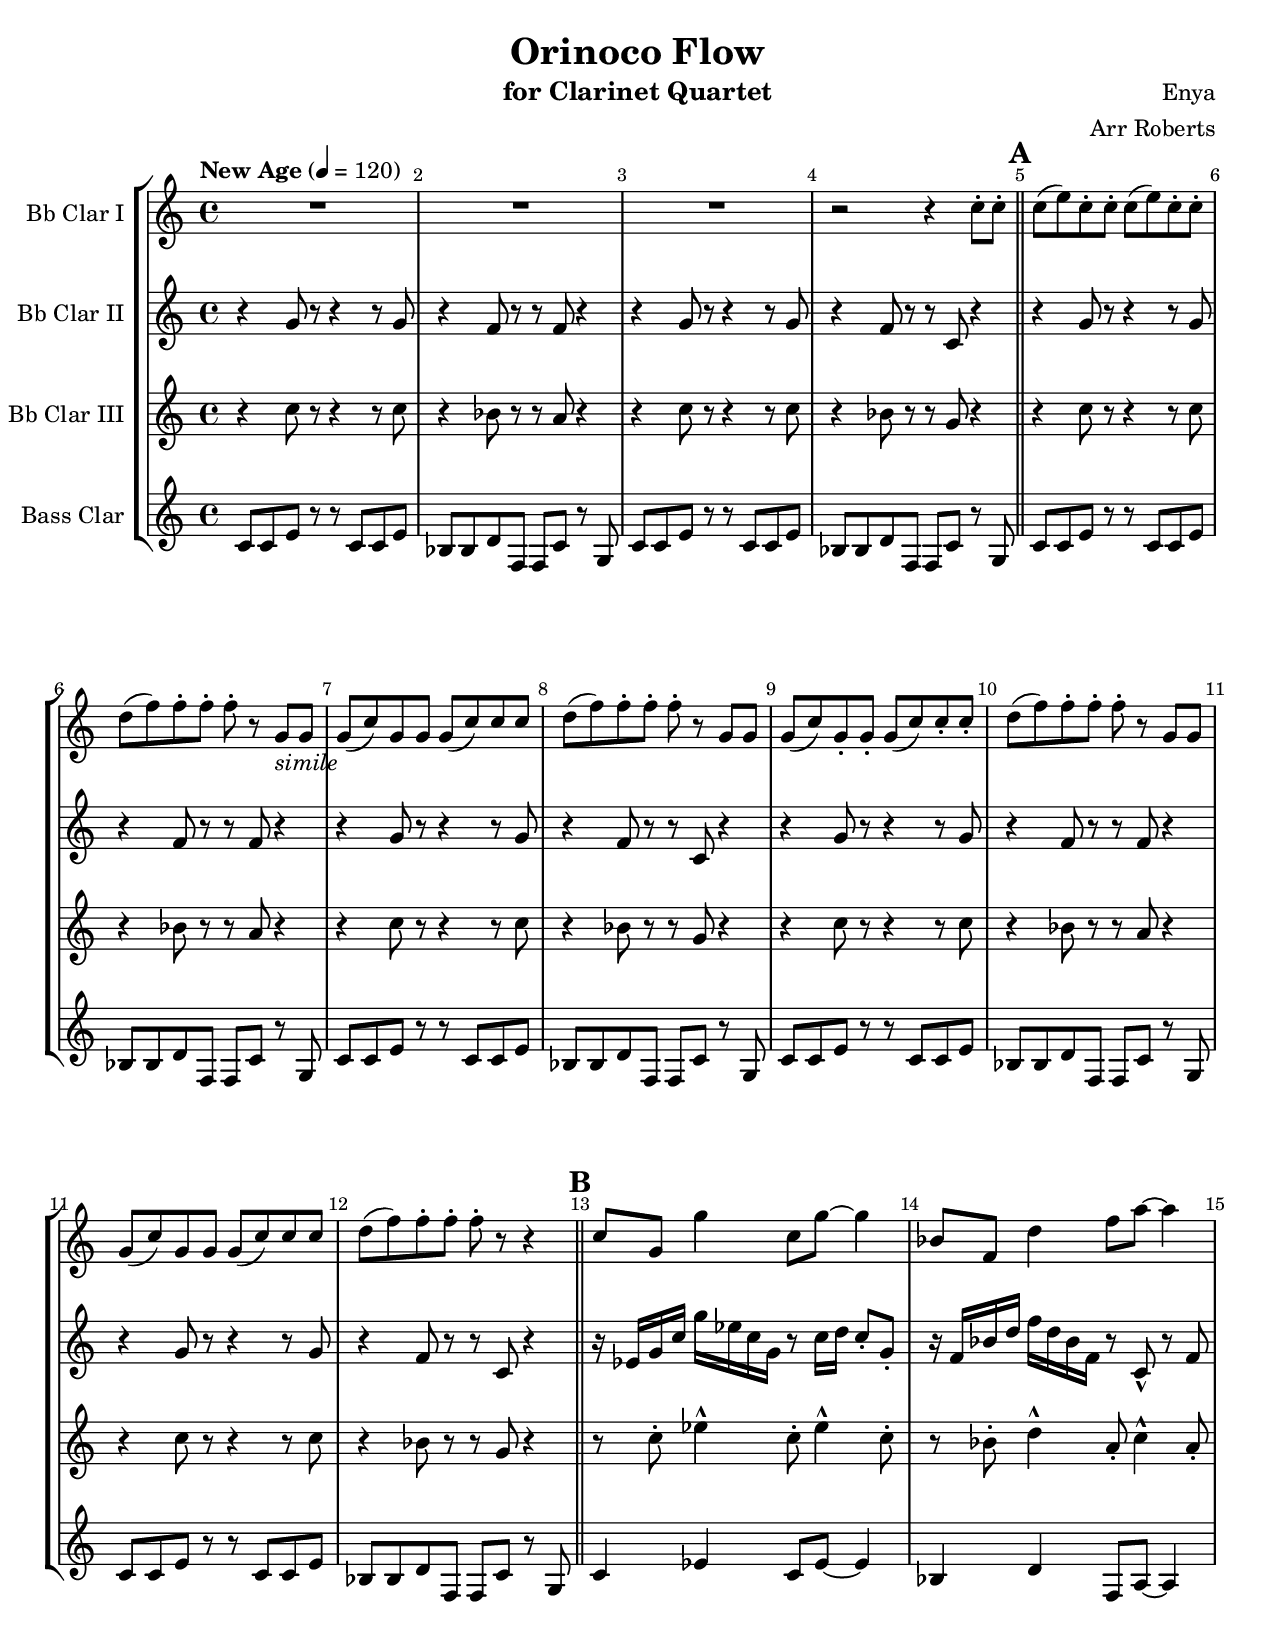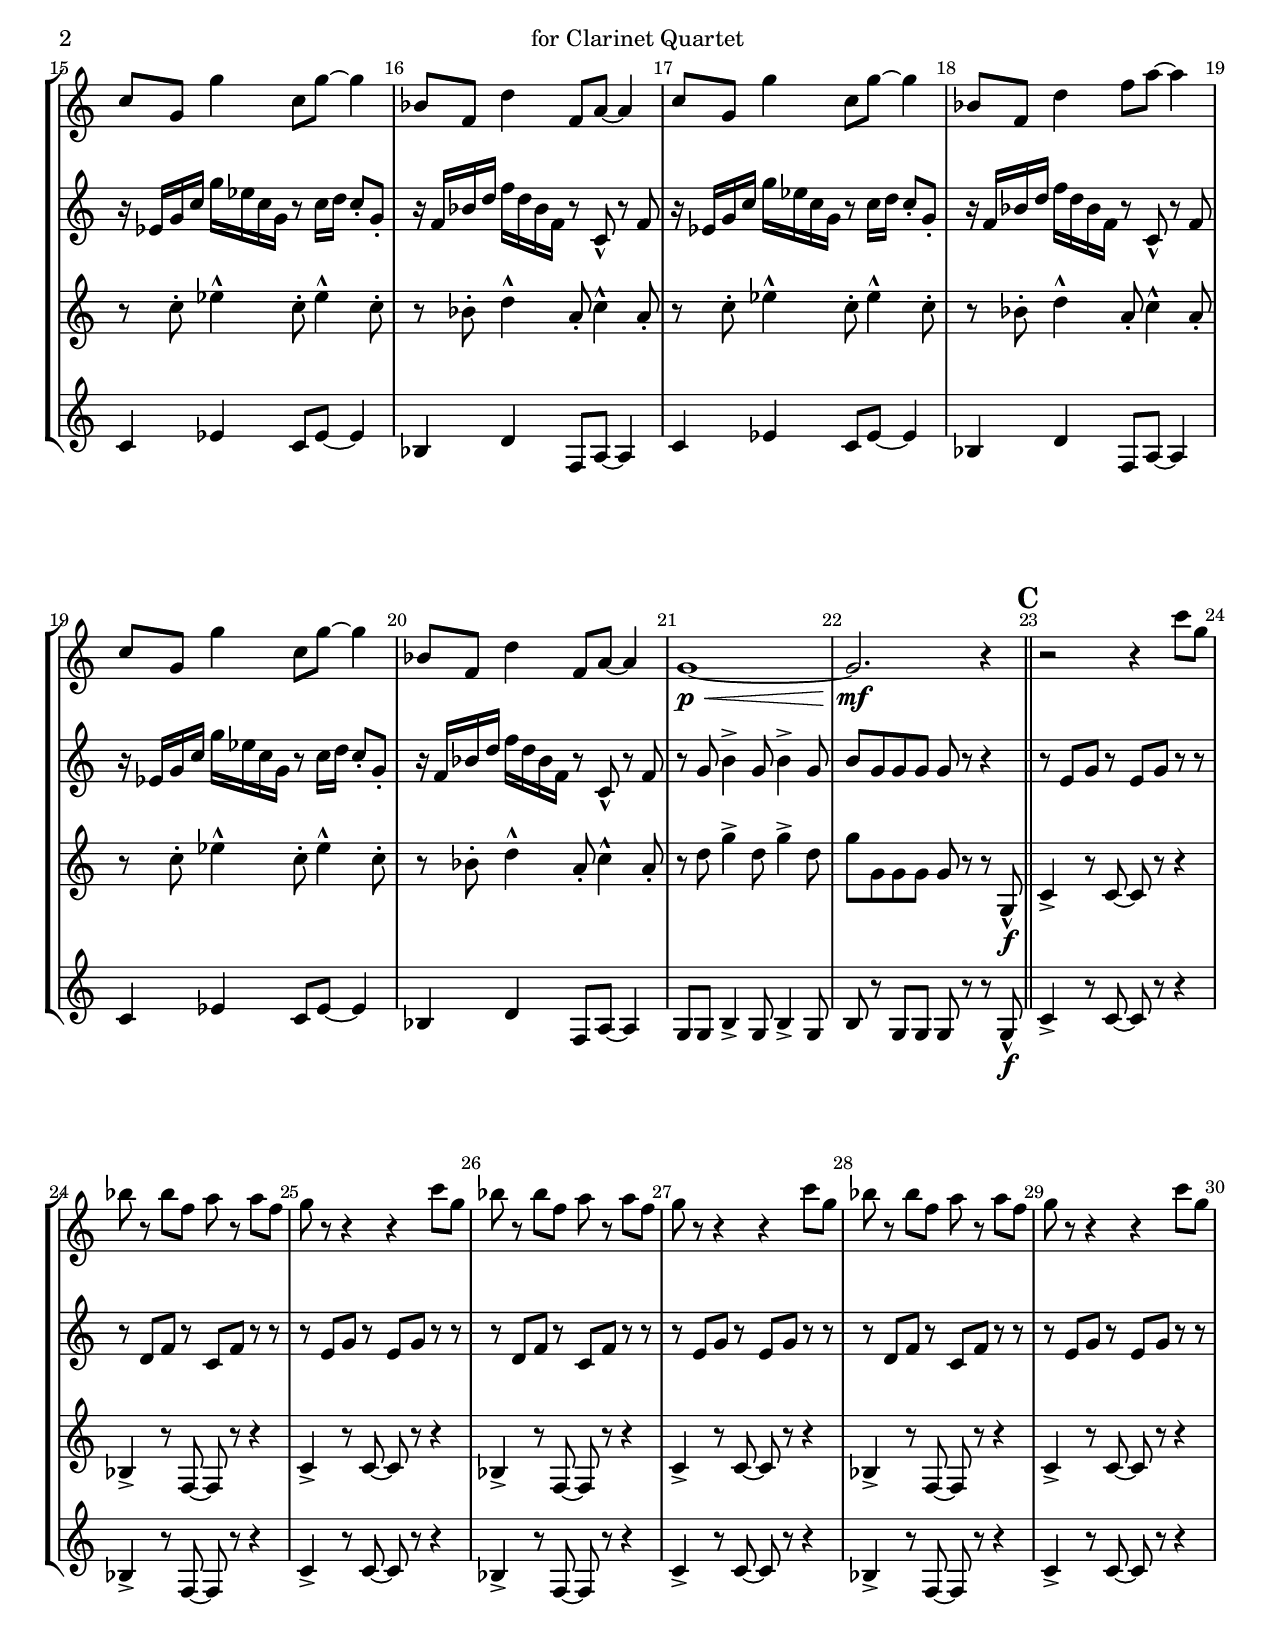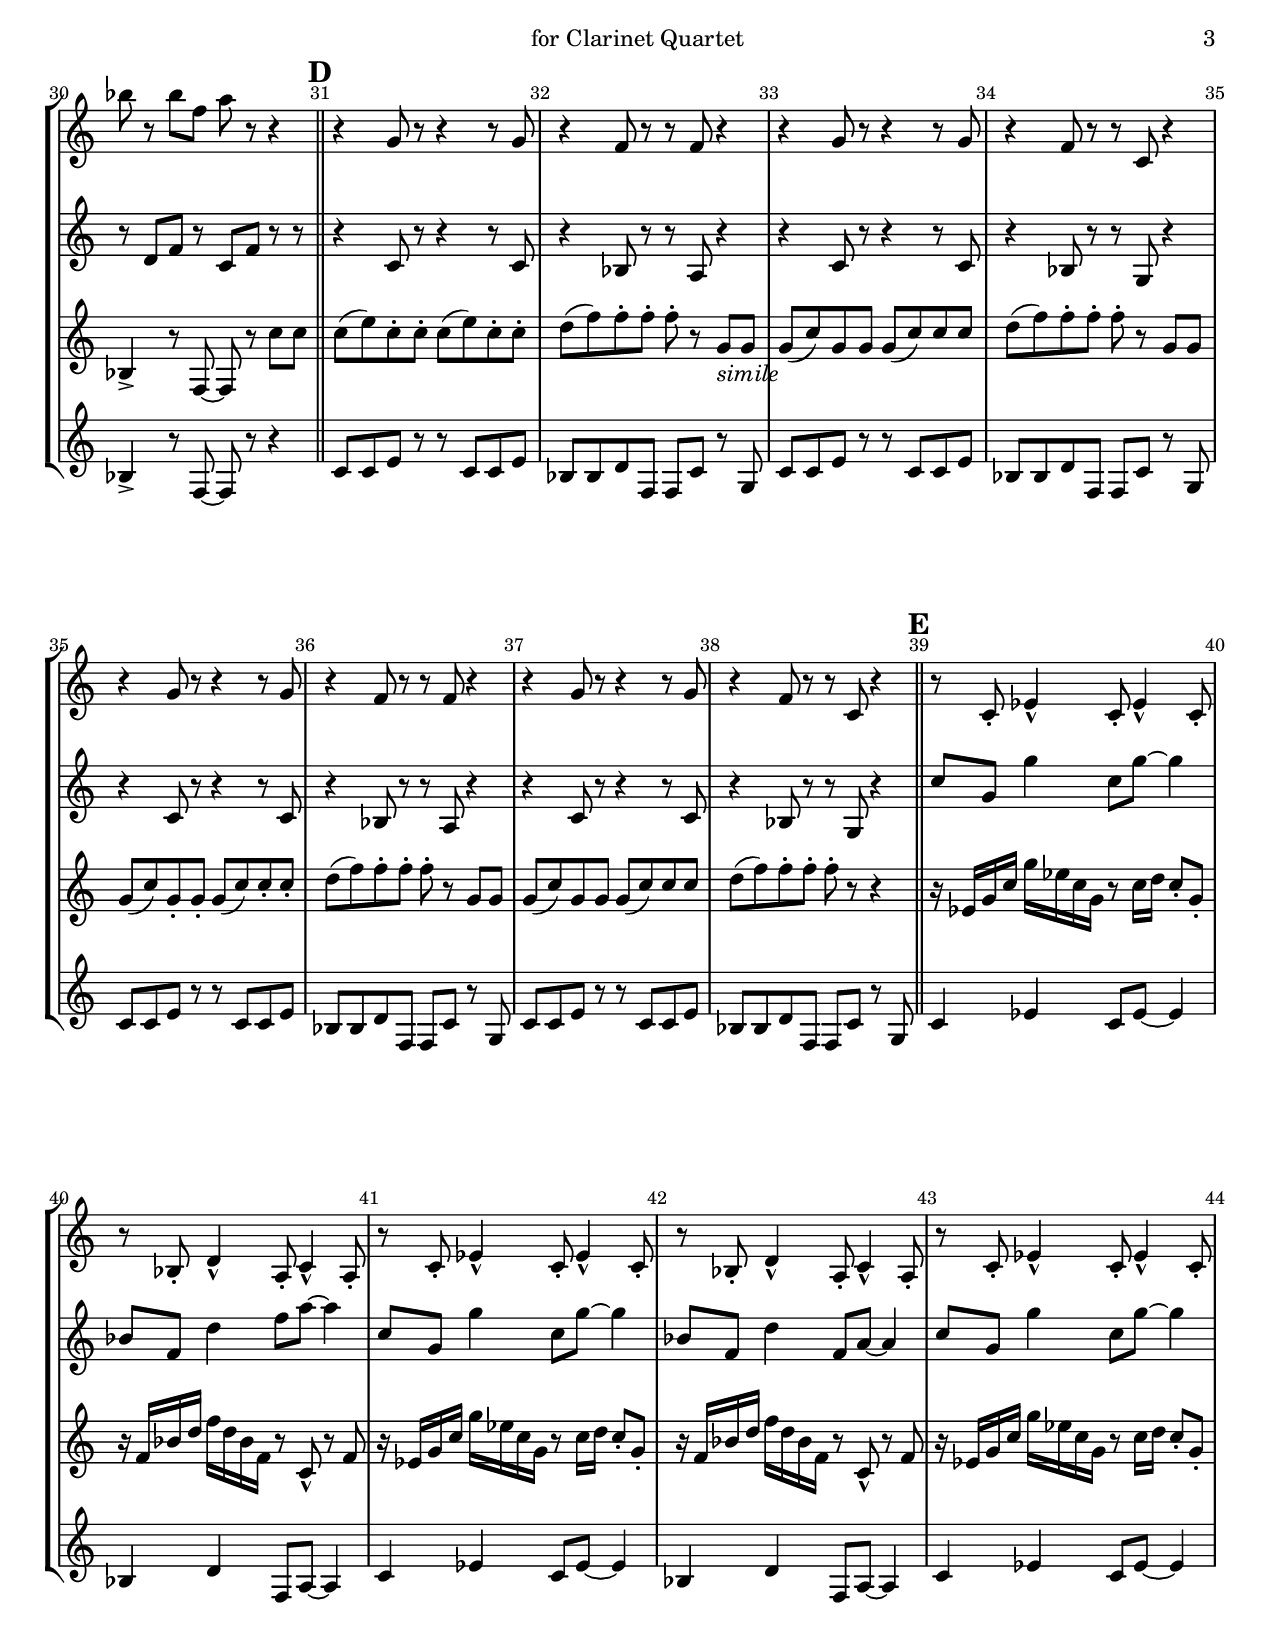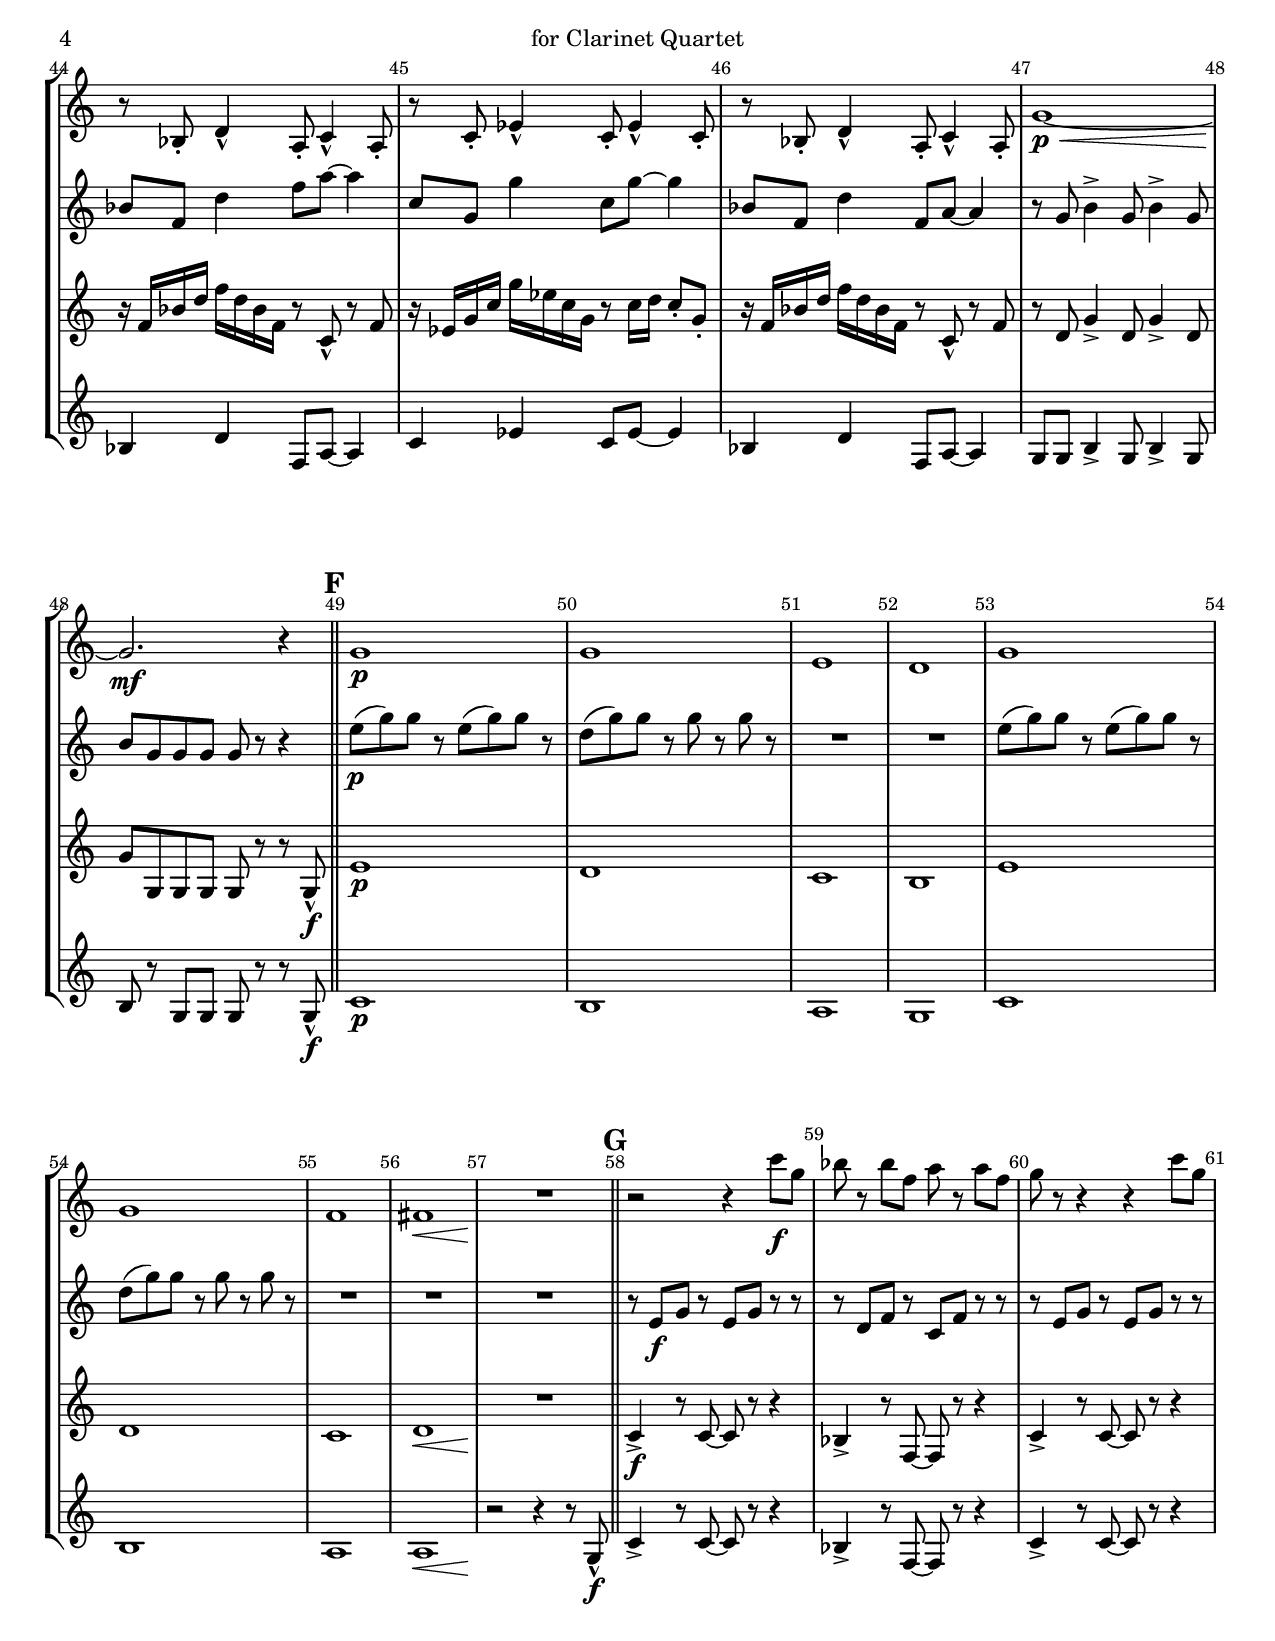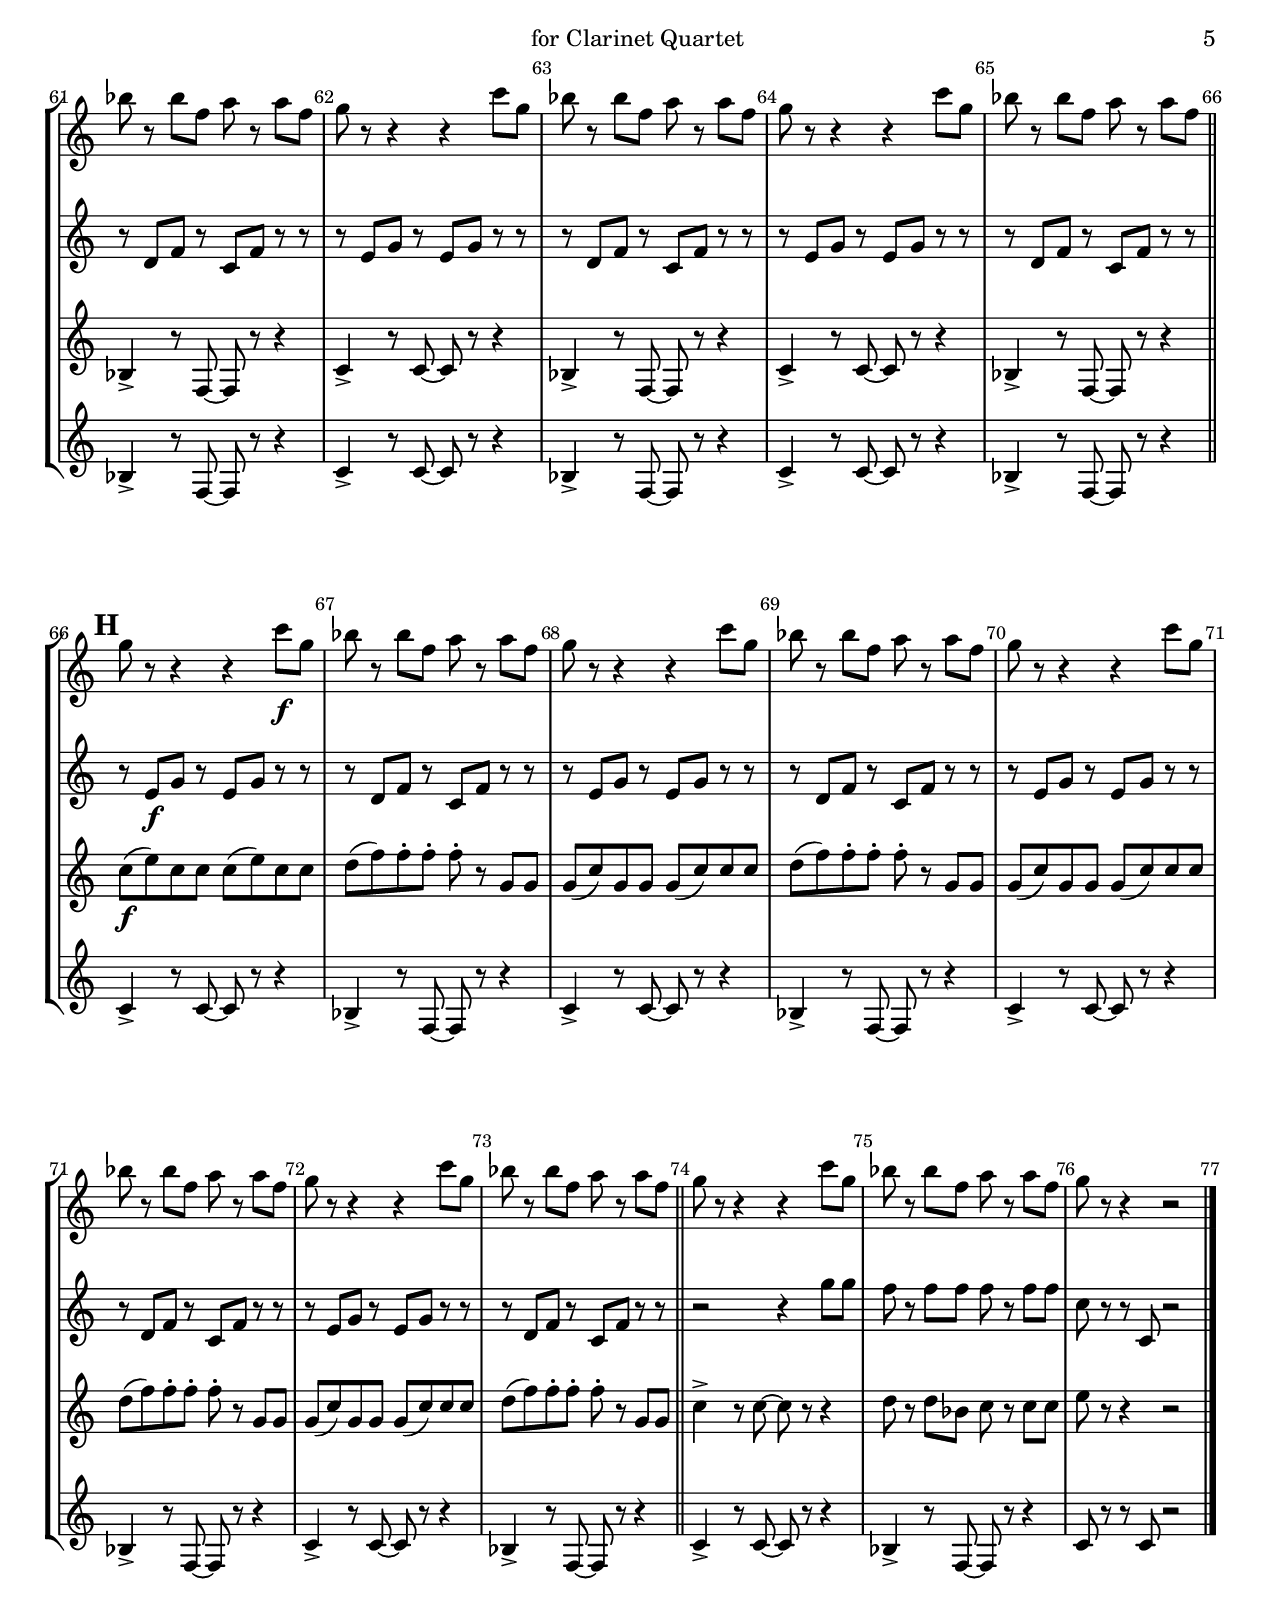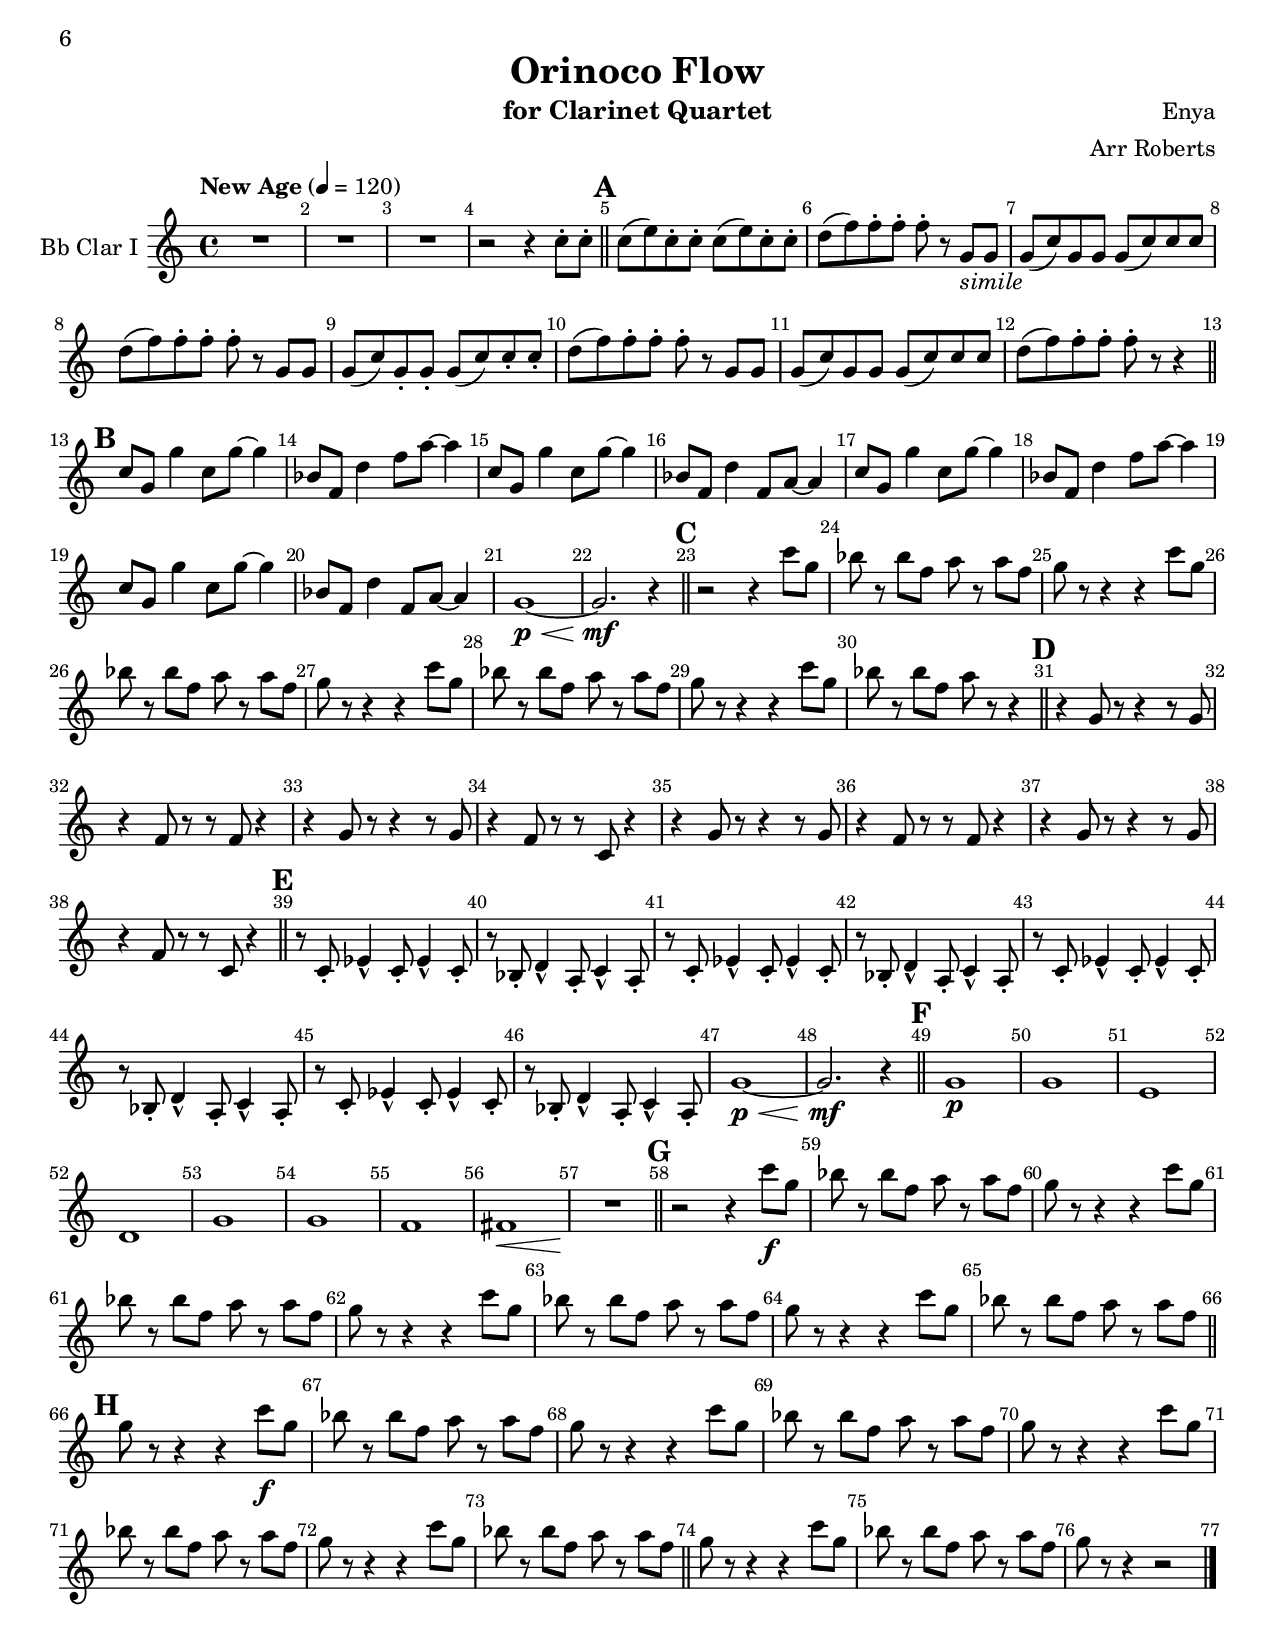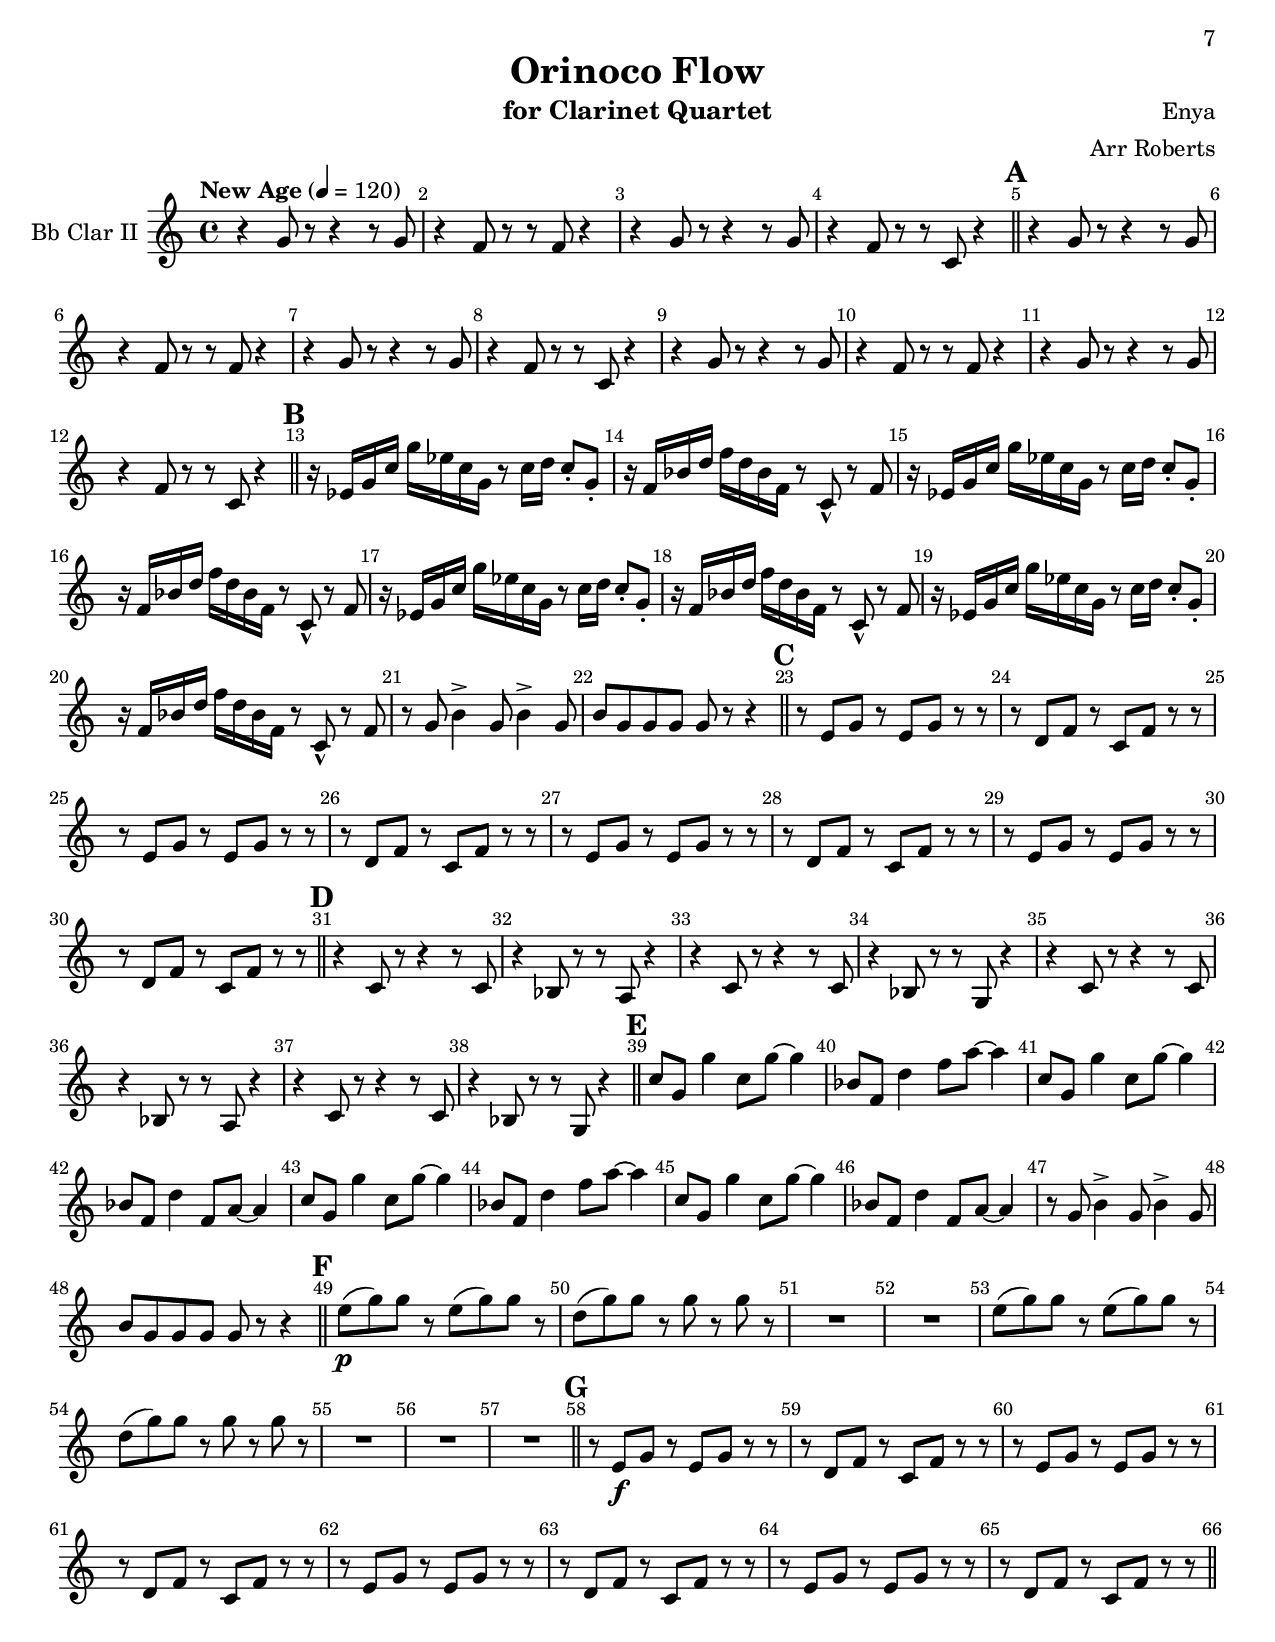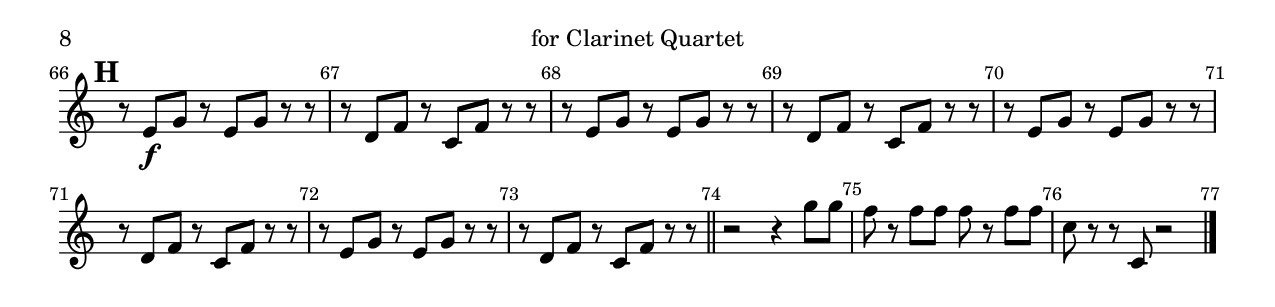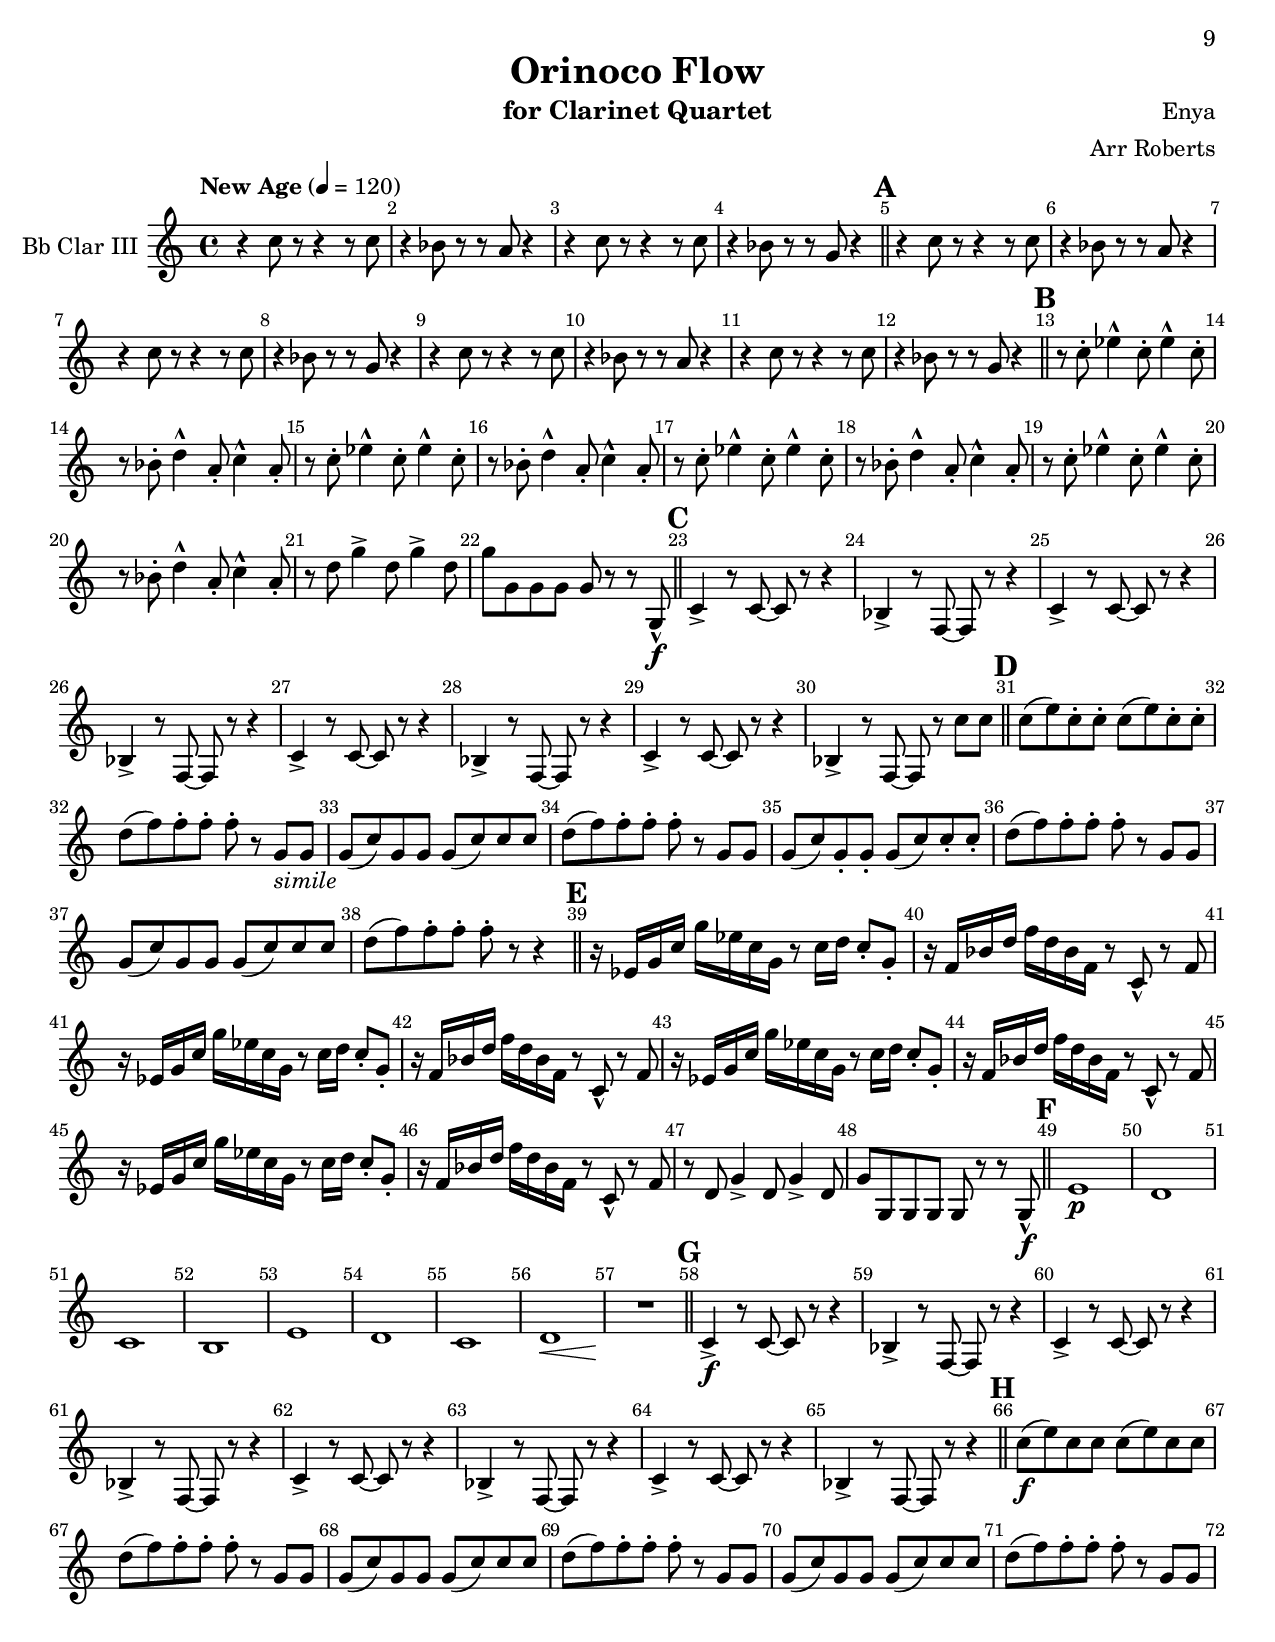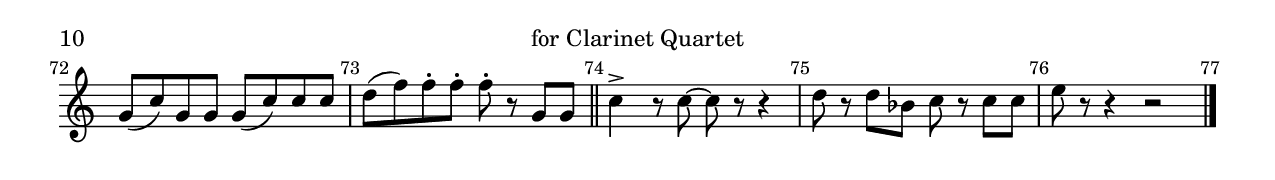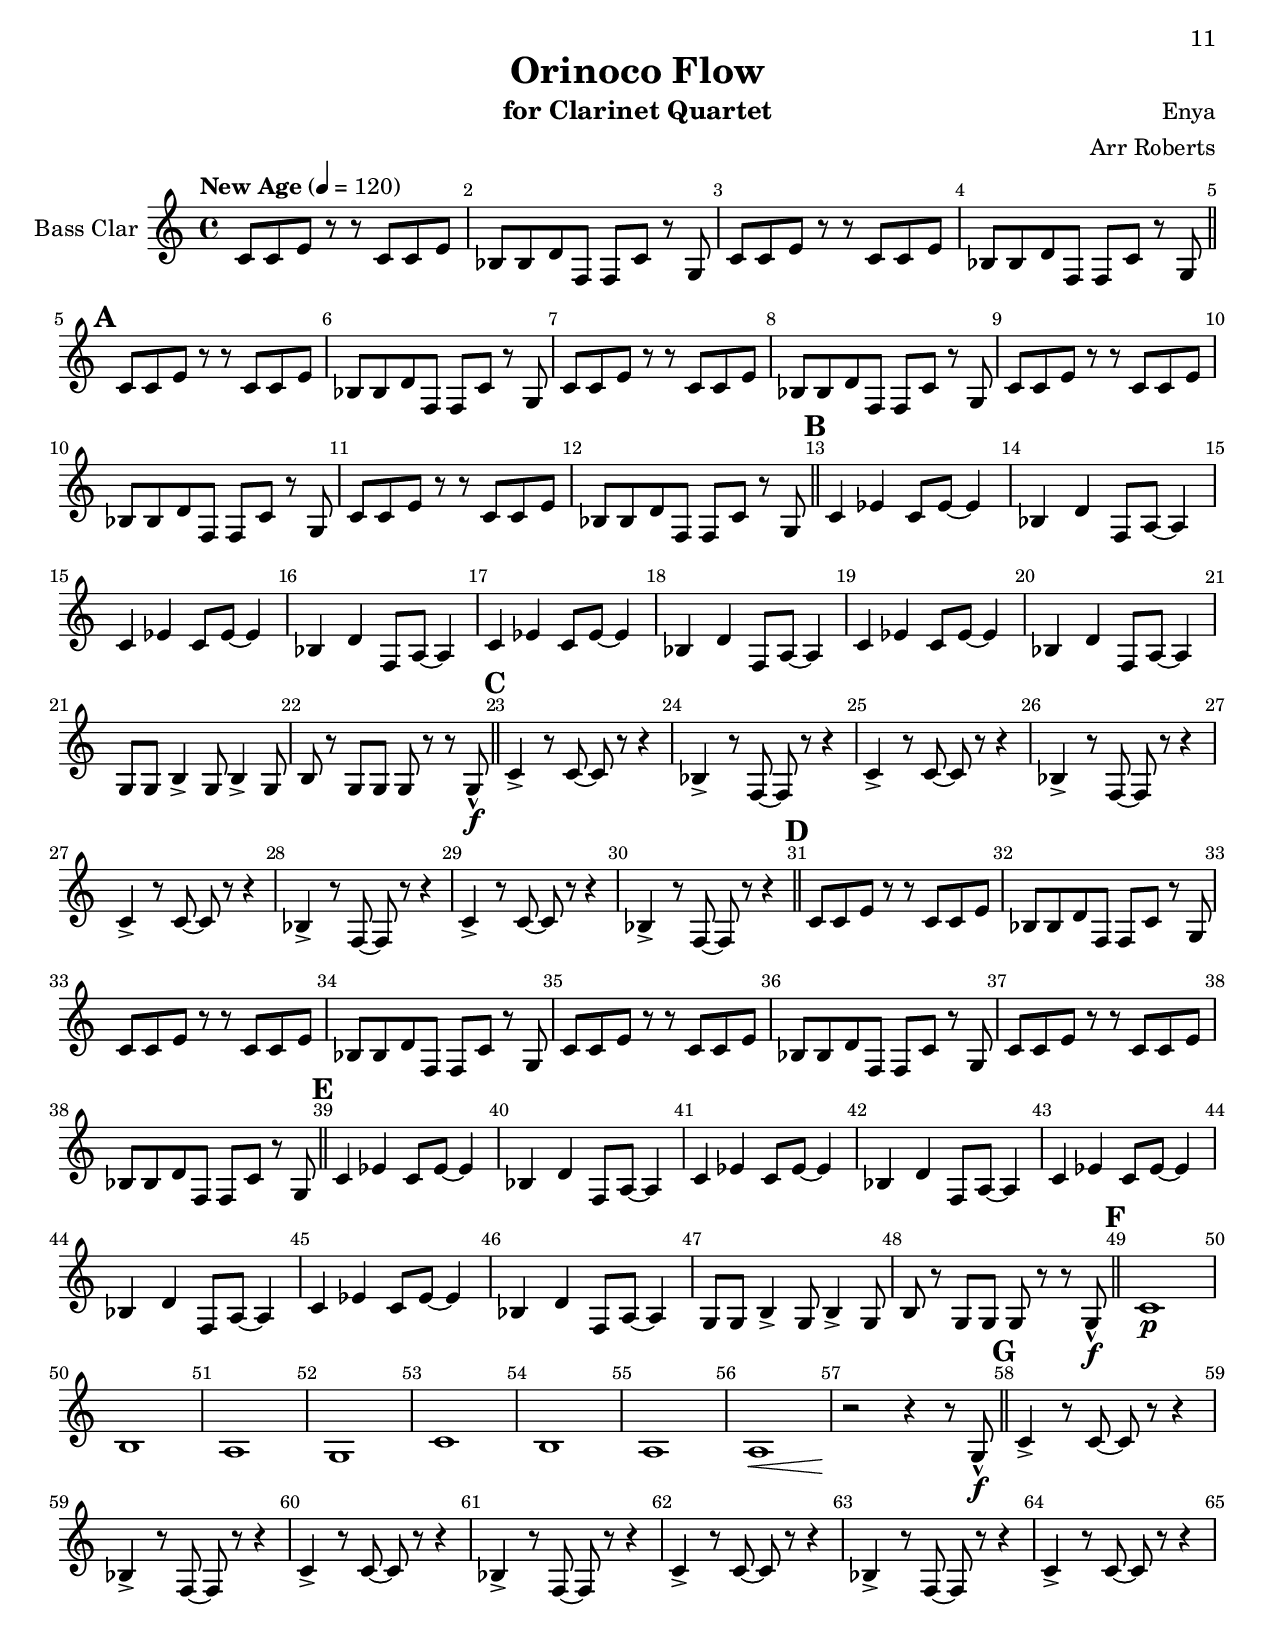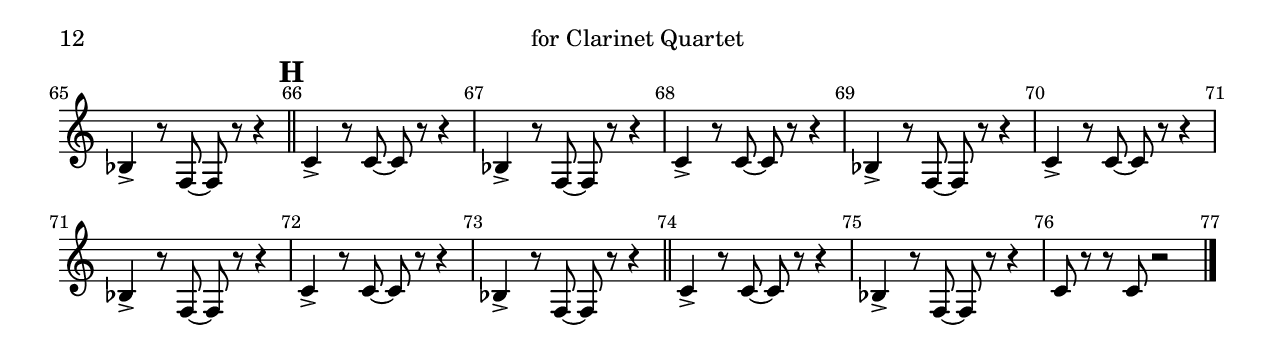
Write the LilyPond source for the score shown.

\version "2.16.0"
\include "english.ly"

\paper {
  #(set-paper-size "letter")
}

simile = \markup { \italic simile }
subMp = \markup { sub \dynamic mp }

\parallelMusic  #'(clarA clarB clarC clarBass) {

    R1 |
    r4    g8 r8 r4    r8 g8 |
    r4    c8 r8 r4    r8 c8 |
    c8 c8 e8 r8 r8 c8 c8 e8 |

    R1 |
    r4      f8  r8 r8 f8 r4 |
    r4      bf8 r8 r8 a8 r4 |
    bf8 bf8 d8  f,8 f8 c'8 r8 g8 |

    R1 |
    r4    g8 r8 r4    r8 g8 |
    r4    c8 r8 r4    r8 c8 |
    c8 c8 e8 r8 r8 c8 c8 e8 |

    r2             r4    c8-. c8-. \bar "||" |
    r4      f8  r8 r8 c8 r4        \bar "||" |
    r4      bf8 r8 r8 g8 r4        \bar "||" |
    bf8 bf8 d8  f,8 f8 c'8 r8 g8   \bar "||" |

% Bar 5 first theme.

    \mark \default
    c8( e) c-. c-. c( e) c-. c-. |
    \mark \default
    r4    g'8 r8 r4    r8 g8 |
    \mark \default
    r4    c8 r8 r4    r8 c8 |
    \mark \default
    c8 c8 e8 r8 r8 c8 c8 e8 |

    d8( f) f-. f-. f-. r g,_\simile g |
    r4      f8  r8 r8 f8 r4 |
    r4      bf8 r8 r8 a8 r4 |
    bf8 bf8 d8  f,8 f8 c'8 r8 g8 |

    g8( c) g g g( c) c c |
    r4    g8 r8 r4    r8 g8 |
    r4    c8 r8 r4    r8 c8 |
    c8 c8 e8 r8 r8 c8 c8 e8 |

    d8( f) f-. f-. f-. r g, g |
    r4      f8  r8 r8 c8 r4 |
    r4      bf8 r8 r8 g8 r4 |
    bf8 bf8 d8  f,8 f8 c'8 r8 g8 |

% Repeat it.

    g8( c) g-. g-. g( c) c-. c-. |
    r4    g'8 r8 r4    r8 g8 |
    r4    c8 r8 r4    r8 c8 |
    c8 c8 e8 r8 r8 c8 c8 e8 |

    d8( f) f-. f-. f-. r g, g |
    r4      f8  r8 r8 f8 r4 |
    r4      bf8 r8 r8 a8 r4 |
    bf8 bf8 d8  f,8 f8 c'8 r8 g8 |

    g8( c) g g g( c) c c |
    r4    g8 r8 r4    r8 g8 |
    r4    c8 r8 r4    r8 c8 |
    c8 c8 e8 r8 r8 c8 c8 e8 |

    d8( f) f-. f-. f-. r r4       \bar "||" |
    r4      f8  r8 r8 c8 r4       \bar "||"|
    r4      bf8 r8 r8 g8 r4       \bar "||"|
    bf8 bf8 d8  f,8 f8 c'8 r8 g8  \bar "||"|
 
% Bar 13, second theme, in minor.

    \mark \default 
    c8 g8 g'4 c,8 g'8~g4 |
    \mark \default 
    r16 ef g c g' ef c g r8 c16 d c8-. g8-. |
    \mark \default r
    8 c8-. ef4-^  c8-. ef4-^ c8-.|
    \mark \default 
    c4      ef4    c8 ef8~ef4 |

    bf,8  f8 d'4 f8 a8~a4 |
    r16 f bf d f d bf f r8 c8-^ r8 f8 |
    r8  bf8-. d4-^  a8-. c4-^ a8-. |
    bf4      d4    f,8 a8~a4 |

    c,8 g8 g'4 c,8 g'8~g4 |
    r16 ef g c g' ef c g r8 c16 d c8-. g8-. |
    r8 c8-. ef4-^  c8-. ef4-^ c8-. |
    c4      ef4    c8 ef8~ef4 |

    bf,8  f8 d'4 f,8 a8~a4 |
    r16 f bf d f d bf f r8 c8-^ r8 f8 |
    r8  bf8-. d4-^  a8-. c4-^ a8-.|
    bf4      d4    f,8 a8~a4 |

% Bar 17 second theme, second time

    c8 g8 g'4 c,8 g'8~g4 |
    r16 ef g c g' ef c g r8 c16 d c8-. g8-. |
    r8 c8-. ef4-^  c8-. ef4-^ c8-. |
    c4      ef4    c8 ef8~ef4 |

    bf,8  f8 d'4 f8 a8~a4 |
    r16 f bf d f d bf f r8 c8-^ r8 f8 |
    r8  bf8-. d4-^  a8-. c4-^ a8-. |
    bf4      d4    f,8 a8~a4 |

    c,8 g8 g'4 c,8 g'8~g4 |
    r16 ef g c g' ef c g r8 c16 d c8-. g8-. |
    r8 c8-. ef4-^  c8-. ef4-^ c8-. |
    c4      ef4    c8 ef8~ef4 |

    bf,8  f8 d'4 f,8 a8~a4 |
    r16 f bf d f d bf f r8 c8-^ r8 f8 |
    r8  bf8-. d4-^  a8-. c4-^ a8-. |
    bf4      d4    f,8 a8~a4 |

% Bridge

    g1~\p\< |
    r8 g8 b4-> g8 b4-> g8 |
    r8 d8 g4-> d8 g4-> d8 |
    g8 g8 b4-> g8 b4-> g8 |
   

    g2.\!\mf r4  \bar "||" |
    b8 g g g g r r4  \bar "||" |
    g8 g, g g g r r g,-^\f  \bar "||" |
    b8 r8 g8 g8 g8 r8 r8 g8-^\f  \bar "||" |

% Bar 23 Chorus 

    \mark \default
    r2 r4 c'8 g |
    \mark \default
    r8 e8 g r e g r r   |
    \mark \default
    c4-> r8 c8~c8 r8 r4 |
    \mark \default
    c4-> r8 c8~c8 r8 r4 |

    bf8 r bf8 f a8 r a f |
    r8 d f r c f r r   |
    bf4-> r8 f8~f8 r8 r4 |
    bf4-> r8 f8~f8 r8 r4 |

    g8 r8 r4 r4 c8 g |
    r8 e8 g r e g r r   |
    c'4-> r8 c8~c8 r8 r4 |
    c'4-> r8 c8~c8 r8 r4 |

    bf8 r bf8 f a8 r a f |
    r8 d f r c f r r   |
    bf4-> r8 f8~f8 r8 r4 |
    bf4-> r8 f8~f8 r8 r4 |

% Bar 27 repeat it

    g8 r8 r4 r4 c8 g |
    r8 e8 g r e g r r   |
    c'4-> r8 c8~c8 r8 r4 |
    c'4-> r8 c8~c8 r8 r4 |

    bf8 r bf8 f a8 r a f |
    r8 d f r c f r r   |
    bf4-> r8 f8~f8 r8 r4 |
    bf4-> r8 f8~f8 r8 r4 |

    g8 r8 r4 r4 c8 g |
    r8 e8 g r e g r r   |
    c'4-> r8 c8~c8 r8 r4 |
    c'4-> r8 c8~c8 r8 r4 |

    bf8 r bf8 f a8 r8 r4  \bar "||" |
    r8 d f r c f r r      \bar "||" |
    bf4-> r8 f8~f8 r8 c'' c  \bar "||" |
    bf4-> r8 f8~f8 r8 r4  \bar "||" |

% Bar 31 back first theme.

    \mark \default r4    g,8 r8 r4    r8 g8 |
    \mark \default r4    c8 r8 r4    r8 c8 |
    \mark \default c8( e) c-. c-. c( e) c-. c-. |
    \mark \default c'8 c8 e8 r8 r8 c8 c8 e8 |

    r4      f8  r8 r8 f8 r4 |
    r4      bf8 r8 r8 a8 r4 |
    d8( f) f-. f-. f-. r g,_\simile g |
    bf8 bf8 d8  f,8 f8 c'8 r8 g8 |

    r4    g8 r8 r4    r8 g8 |
    r4    c8 r8 r4    r8 c8 |
    g8( c) g g g( c) c c |
    c8 c8 e8 r8 r8 c8 c8 e8 |

    r4      f8  r8 r8 c8 r4 |
    r4      bf8 r8 r8 g8 r4 |
    d8( f) f-. f-. f-. r g, g |
    bf8 bf8 d8  f,8 f8 c'8 r8 g8 |

% Repeat it.

    r4    g'8 r8 r4    r8 g8 |
    r4    c8 r8 r4    r8 c8 |
    g8( c) g-. g-. g( c) c-. c-. |
    c8 c8 e8 r8 r8 c8 c8 e8 |

    r4      f8  r8 r8 f8 r4 |
    r4      bf8 r8 r8 a8 r4 |
    d8( f) f-. f-. f-. r g, g |
    bf8 bf8 d8  f,8 f8 c'8 r8 g8 |

    r4    g8 r8 r4    r8 g8 |
    r4    c8 r8 r4    r8 c8 |
    g8( c) g g g( c) c c |
    c8 c8 e8 r8 r8 c8 c8 e8 |

    r4      f8  r8 r8 c8 r4       \bar "||"|
    r4      bf8 r8 r8 g8 r4       \bar "||"|
    d8( f) f-. f-. f-. r r4       \bar "||" |
    bf8 bf8 d8  f,8 f8 c'8 r8 g8  \bar "||"|

% Bar 39, second theme, in minor.

    \mark \default r8 c8-. ef4-^  c8-. ef4-^ c8-.|
    \mark \default c'8 g8 g'4 c,8 g'8~g4 |
    \mark \default r16 ef, g c g' ef c g r8 c16 d c8-. g8-. |
    \mark \default c4      ef4    c8 ef8~ef4 |

    r8  bf8-. d4-^  a8-. c4-^ a8-. |
    bf,8  f8 d'4 f8 a8~a4 |
    r16 f bf d f d bf f r8 c8-^ r8 f8 |
    bf4      d4    f,8 a8~a4 |

    r8 c8-. ef4-^  c8-. ef4-^ c8-. |
    c,8 g8 g'4 c,8 g'8~g4 |
    r16 ef g c g' ef c g r8 c16 d c8-. g8-. |
    c4      ef4    c8 ef8~ef4 |

    r8  bf8-. d4-^  a8-. c4-^ a8-.|
    bf,8  f8 d'4 f,8 a8~a4 |
    r16 f bf d f d bf f r8 c8-^ r8 f8 |
    bf4      d4    f,8 a8~a4 |

% Bar 43 second theme, second time

    r8 c8-. ef4-^  c8-. ef4-^ c8-. |
    c8 g8 g'4 c,8 g'8~g4 |
    r16 ef g c g' ef c g r8 c16 d c8-. g8-. |
    c4      ef4    c8 ef8~ef4 |

    r8  bf8-. d4-^  a8-. c4-^ a8-. |
    bf,8  f8 d'4 f8 a8~a4 |
    r16 f bf d f d bf f r8 c8-^ r8 f8 |
    bf4      d4    f,8 a8~a4 |

    r8 c8-. ef4-^  c8-. ef4-^ c8-. |
    c,8 g8 g'4 c,8 g'8~g4 |
    r16 ef g c g' ef c g r8 c16 d c8-. g8-. |
    c4      ef4    c8 ef8~ef4 |

    r8  bf8-. d4-^  a8-. c4-^ a8-. |
    bf,8  f8 d'4 f,8 a8~a4 |
    r16 f bf d f d bf f r8 c8-^ r8 f8 |
    bf4      d4    f,8 a8~a4 |

% Bridge

    g'1~\p\< |
    r8 g8 b4-> g8 b4-> g8 |
    r8 d8 g4-> d8 g4-> d8 |
    g8 g8 b4-> g8 b4-> g8 |

    g2.\!\mf r4  \bar "||" |
    b8 g g g g r r4  \bar "||" |
    g8 g, g g g r r g-^\f  \bar "||" |
    b8 r8 g8 g8 g8 r8 r8 g8-^\f  \bar "||" |

% Bar 49 quiet bridge.

    \mark \default
    g1\p               |
    \mark \default
    e'8(\p g) g r e( g) g r |
    \mark \default
    e'1\p               |
    \mark \default
    c1\p               |

    g1 |
    d8( g) g r g r g r |
    d1 |
    b1 |

    e1 |
    R1 |
    c1 |
    a1 |

    d1 |
    R1 |
    b1 |
    g1 |

    g1               |
    e8( g) g r e( g) g r |
    e1               |
    c1               |

    g1 |
    d8( g) g r g r g r |
    d1 |
    b1 |

    f1 |
    R1 |
    c1 |
    a1 |

    fs1\< |
    R1 |
    d1\< |
    a1\< |
    
    R1\! \bar "||" |
    R1\! \bar "||" |
    R1\! \bar "||" |
    r2\! r4 r8 g-^\f \bar "||" |

% Bar 58 chorus

    \mark \default
    r2 r4 c''8\f g |
    \mark \default
    r8 e,8\f g r e g r r   |
    \mark \default
    c4->\f r8 c8~c8 r8 r4 |
    \mark \default
    c4-> r8 c8~c8 r8 r4 |

    bf8 r bf8 f a8 r a f |
    r8 d f r c f r r   |
    bf4-> r8 f8~f8 r8 r4 |
    bf4-> r8 f8~f8 r8 r4 |

    g8 r8 r4 r4 c8 g |
    r8 e8 g r e g r r   |
    c'4-> r8 c8~c8 r8 r4 |
    c'4-> r8 c8~c8 r8 r4 |

    bf8 r bf8 f a8 r a f |
    r8 d f r c f r r   |
    bf4-> r8 f8~f8 r8 r4 |
    bf4-> r8 f8~f8 r8 r4 |

% Bar 62 repeat it

    g8 r8 r4 r4 c8 g |
    r8 e8 g r e g r r   |
    c'4-> r8 c8~c8 r8 r4 |
    c'4-> r8 c8~c8 r8 r4 |

    bf8 r bf8 f a8 r a f |
    r8 d f r c f r r   |
    bf4-> r8 f8~f8 r8 r4 |
    bf4-> r8 f8~f8 r8 r4 |

    g8 r8 r4 r4 c8 g |
    r8 e8 g r e g r r   |
    c'4-> r8 c8~c8 r8 r4 |
    c'4-> r8 c8~c8 r8 r4 |

    bf8 r bf8 f a8 r a f \bar "||" |
    r8 d f r c f r r     \bar "||" |
    bf4-> r8 f8~f8 r8 r4 \bar "||" |
    bf4-> r8 f8~f8 r8 r4 \bar "||" |

% Bar 66 chorus plus first theme

    \mark \default
    g8 r8 r4 r4 c8\f g |
    \mark \default
    r8 e8\f g r e g r r   |
    \mark \default
    c''8(\f e) c c c( e) c c |
    \mark \default
    c'4-> r8 c8~c8 r8 r4 |

    bf8 r bf8 f a8 r a f |
    r8 d f r c f r r   |
    d8( f) f-. f-. f-. r g, g |
    bf4-> r8 f8~f8 r8 r4 |

    g8 r8 r4 r4 c8 g |
    r8 e8 g r e g r r   |
    g8( c) g g g( c) c c |
    c'4-> r8 c8~c8 r8 r4 |

    bf8 r bf8 f a8 r a f |
    r8 d f r c f r r   |
    d8( f) f-. f-. f-. r g, g |
    bf4-> r8 f8~f8 r8 r4 |

% Bar 70 repeat it

    g8 r8 r4 r4 c8 g |
    r8 e8 g r e g r r   |
    g8( c) g g g( c) c c |
    c'4-> r8 c8~c8 r8 r4 |

    bf8 r bf8 f a8 r a f |
    r8 d f r c f r r   |
    d8( f) f-. f-. f-. r g, g |
    bf4-> r8 f8~f8 r8 r4 |

    g8 r8 r4 r4 c8 g |
    r8 e8 g r e g r r   |
    g8( c) g g g( c) c c |
    c'4-> r8 c8~c8 r8 r4 |

    bf8 r bf8 f a8 r a f \bar "||" |
    r8 d f r c f r r     \bar "||" |
    d8( f) f-. f-. f-. r g, g \bar "||" |
    bf4-> r8 f8~f8 r8 r4 \bar "||" |


% Bar 74 close

    g8 r8 r4 r4 c8 g |
    r2 r4 g'8  g |
    c4-> r8 c8~c8 r8 r4 |
    c'4-> r8 c8~c8 r8 r4 |

    bf8 r bf f a r a f |
    f8  r f  f f r f f |
    d8  r d8  bf8 c r c c |
    bf4-> r8 f8~f8 r8 r4 |

    g8 r8 r4    r2 \bar "|." |
    c8 r8 r8 c,8 r2 \bar "|." |
    e8 r8 r4    r2 \bar "|." |
    c'8 r8 r8 c8 r2 \bar "|." |

}



\header {
  title = "Orinoco Flow"
  instrument = "for Clarinet Quartet"
  composer = "Enya"
  arranger = "Arr Roberts"
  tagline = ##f
}



prefix = {
  \time 4/4
  \tempo "New Age" 4=120
  \clef treble \key c \major
  \override Score.BarNumber #'break-visibility = #all-visible
  \override Score.BarNumber #'self-alignment-X = #0
  \override Score.BarNumber #'self-alignment-Y = #1
  \override MultiMeasureRest #'expand-limit = #1
  \set Score.markFormatter = #format-mark-box-barnumbers
}


%
% Define the parts.
%

% Clarinet I

clarI = {
  \set Staff.instrumentName = #"Bb Clar I "
  \set Staff.midiInstrument = #"clarinet"

  \prefix
  \relative c'' \clarA
}

% Clarinet II

clarII = {
  \set Staff.instrumentName = #"Bb Clar II "
  \set Staff.midiInstrument = #"clarinet"

  \prefix
  \relative c'' \clarB
}

% Clarinet III

clarIII = {
  \set Staff.instrumentName = #"Bb Clar III "
  \set Staff.midiInstrument = #"clarinet"

  \prefix
  \relative c'' \clarC
}

% Bass Clarinet

bassClar = {
  \set Staff.instrumentName = #"Bass Clar "
  \set Staff.midiInstrument = #"clarinet"

  \prefix
  \relative c' \clarBass
}


%
% Put them all together.
%

parts = {
  <<
     \tag #'clr1  \new Staff  \transpose c  c  \clarI
     \tag #'clr2  \new Staff  \transpose c  c  \clarII
     \tag #'clr3  \new Staff  \transpose c  c  \clarIII
     \tag #'bass  \new Staff  \transpose c  c  \bassClar
  >>
}


%
% Define the things that print.
%

\score {
  % Do I need << >> around this line?
  \context StaffGroup = "quartet" \parts 
  \midi { 
    \context { 
      \Score tempoWholesPerMinute = #(ly:make-moment 160 8) 
    }
  }
  \layout { }
}

\bookpart { \score { \keepWithTag #'clr1 \parts } }
\bookpart { \score { \keepWithTag #'clr2 \parts } }
\bookpart { \score { \keepWithTag #'clr3 \parts } }
\bookpart { \score { \keepWithTag #'bass \parts } }

